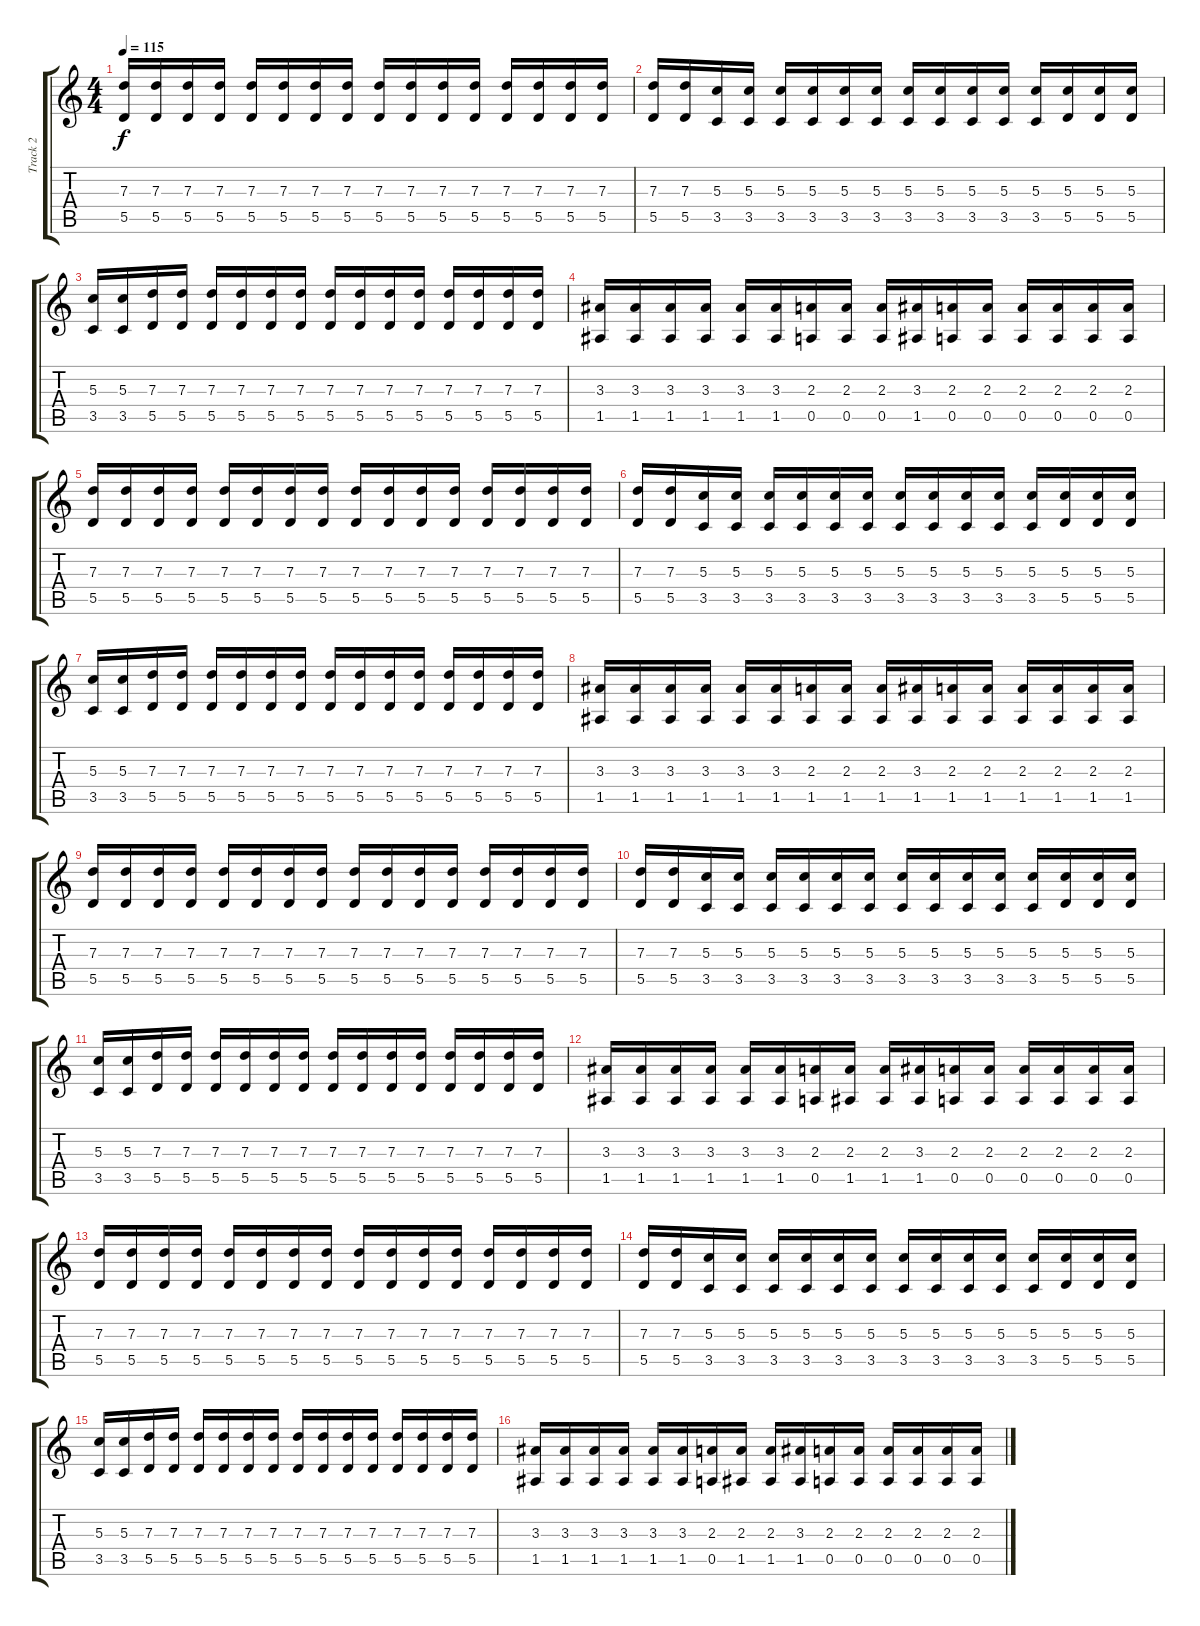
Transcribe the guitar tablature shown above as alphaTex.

\track ("Track 2" "Track 2") {instrument overdrivenguitar}
\staff {score tabs}
\tuning (E4 B3 G3 D3 A2 D2) {hide}
\ts (4 4)
\tempo 115
\clef g2
\ks c
(7.3 5.5).16{dy f} (7.3 5.5).16 (7.3 5.5).16 (7.3 5.5).16 (7.3 5.5).16 (7.3 5.5).16 (7.3 5.5).16 (7.3 5.5).16 (7.3 5.5).16 (7.3 5.5).16 (7.3 5.5).16 (7.3 5.5).16 (7.3 5.5).16 (7.3 5.5).16 (7.3 5.5).16 (7.3 5.5).16 |
(7.3 5.5).16 (7.3 5.5).16 (5.3 3.5).16 (5.3 3.5).16 (5.3 3.5).16 (5.3 3.5).16 (5.3 3.5).16 (5.3 3.5).16 (5.3 3.5).16 (5.3 3.5).16 (5.3 3.5).16 (5.3 3.5).16 (5.3 3.5).16 (5.3 5.5).16 (5.3 5.5).16 (5.3 5.5).16 |
(5.3 3.5).16 (5.3 3.5).16 (7.3 5.5).16 (7.3 5.5).16 (7.3 5.5).16 (7.3 5.5).16 (7.3 5.5).16 (7.3 5.5).16 (7.3 5.5).16 (7.3 5.5).16 (7.3 5.5).16 (7.3 5.5).16 (7.3 5.5).16 (7.3 5.5).16 (7.3 5.5).16 (7.3 5.5).16 |
(3.3 1.5).16 (3.3 1.5).16 (3.3 1.5).16 (3.3 1.5).16 (3.3 1.5).16 (3.3 1.5).16 (2.3 0.5).16 (2.3 0.5).16 (2.3 0.5).16 (3.3 1.5).16 (2.3 0.5).16 (2.3 0.5).16 (2.3 0.5).16 (2.3 0.5).16 (2.3 0.5).16 (2.3 0.5).16 |
(7.3 5.5).16 (7.3 5.5).16 (7.3 5.5).16 (7.3 5.5).16 (7.3 5.5).16 (7.3 5.5).16 (7.3 5.5).16 (7.3 5.5).16 (7.3 5.5).16 (7.3 5.5).16 (7.3 5.5).16 (7.3 5.5).16 (7.3 5.5).16 (7.3 5.5).16 (7.3 5.5).16 (7.3 5.5).16 |
(7.3 5.5).16 (7.3 5.5).16 (5.3 3.5).16 (5.3 3.5).16 (5.3 3.5).16 (5.3 3.5).16 (5.3 3.5).16 (5.3 3.5).16 (5.3 3.5).16 (5.3 3.5).16 (5.3 3.5).16 (5.3 3.5).16 (5.3 3.5).16 (5.3 5.5).16 (5.3 5.5).16 (5.3 5.5).16 |
(5.3 3.5).16 (5.3 3.5).16 (7.3 5.5).16 (7.3 5.5).16 (7.3 5.5).16 (7.3 5.5).16 (7.3 5.5).16 (7.3 5.5).16 (7.3 5.5).16 (7.3 5.5).16 (7.3 5.5).16 (7.3 5.5).16 (7.3 5.5).16 (7.3 5.5).16 (7.3 5.5).16 (7.3 5.5).16 |
(3.3 1.5).16 (3.3 1.5).16 (3.3 1.5).16 (3.3 1.5).16 (3.3 1.5).16 (3.3 1.5).16 (2.3 1.5).16 (2.3 1.5).16 (2.3 1.5).16 (3.3 1.5).16 (2.3 1.5).16 (2.3 1.5).16 (2.3 1.5).16 (2.3 1.5).16 (2.3 1.5).16 (2.3 1.5).16 |
(7.3 5.5).16 (7.3 5.5).16 (7.3 5.5).16 (7.3 5.5).16 (7.3 5.5).16 (7.3 5.5).16 (7.3 5.5).16 (7.3 5.5).16 (7.3 5.5).16 (7.3 5.5).16 (7.3 5.5).16 (7.3 5.5).16 (7.3 5.5).16 (7.3 5.5).16 (7.3 5.5).16 (7.3 5.5).16 |
(7.3 5.5).16 (7.3 5.5).16 (5.3 3.5).16 (5.3 3.5).16 (5.3 3.5).16 (5.3 3.5).16 (5.3 3.5).16 (5.3 3.5).16 (5.3 3.5).16 (5.3 3.5).16 (5.3 3.5).16 (5.3 3.5).16 (5.3 3.5).16 (5.3 5.5).16 (5.3 5.5).16 (5.3 5.5).16 |
(5.3 3.5).16 (5.3 3.5).16 (7.3 5.5).16 (7.3 5.5).16 (7.3 5.5).16 (7.3 5.5).16 (7.3 5.5).16 (7.3 5.5).16 (7.3 5.5).16 (7.3 5.5).16 (7.3 5.5).16 (7.3 5.5).16 (7.3 5.5).16 (7.3 5.5).16 (7.3 5.5).16 (7.3 5.5).16 |
(3.3 1.5).16 (3.3 1.5).16 (3.3 1.5).16 (3.3 1.5).16 (3.3 1.5).16 (3.3 1.5).16 (2.3 0.5).16 (2.3 1.5).16 (2.3 1.5).16 (3.3 1.5).16 (2.3 0.5).16 (2.3 0.5).16 (2.3 0.5).16 (2.3 0.5).16 (2.3 0.5).16 (2.3 0.5).16 |
(7.3 5.5).16 (7.3 5.5).16 (7.3 5.5).16 (7.3 5.5).16 (7.3 5.5).16 (7.3 5.5).16 (7.3 5.5).16 (7.3 5.5).16 (7.3 5.5).16 (7.3 5.5).16 (7.3 5.5).16 (7.3 5.5).16 (7.3 5.5).16 (7.3 5.5).16 (7.3 5.5).16 (7.3 5.5).16 |
(7.3 5.5).16 (7.3 5.5).16 (5.3 3.5).16 (5.3 3.5).16 (5.3 3.5).16 (5.3 3.5).16 (5.3 3.5).16 (5.3 3.5).16 (5.3 3.5).16 (5.3 3.5).16 (5.3 3.5).16 (5.3 3.5).16 (5.3 3.5).16 (5.3 5.5).16 (5.3 5.5).16 (5.3 5.5).16 |
(5.3 3.5).16 (5.3 3.5).16 (7.3 5.5).16 (7.3 5.5).16 (7.3 5.5).16 (7.3 5.5).16 (7.3 5.5).16 (7.3 5.5).16 (7.3 5.5).16 (7.3 5.5).16 (7.3 5.5).16 (7.3 5.5).16 (7.3 5.5).16 (7.3 5.5).16 (7.3 5.5).16 (7.3 5.5).16 |
(3.3 1.5).16 (3.3 1.5).16 (3.3 1.5).16 (3.3 1.5).16 (3.3 1.5).16 (3.3 1.5).16 (2.3 0.5).16 (2.3 1.5).16 (2.3 1.5).16 (3.3 1.5).16 (2.3 0.5).16 (2.3 0.5).16 (2.3 0.5).16 (2.3 0.5).16 (2.3 0.5).16 (2.3 0.5).16
